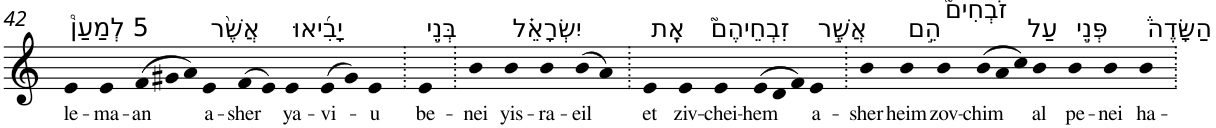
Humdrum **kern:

**kern	**text
*part1	*part1
*staff1	*staff1
*I"Piano	*
*I'Pno	*
!!LO:PB:g=z
*clefG2	*
*k[]	*
=42	=42
!LO:TX:a:t=5 לְמַעַן֩	!
!	!LO:LY:b
4e	le-
!	!LO:LY:b
4e	-ma-
*Xtuplet	*
!	!LO:LY:b
(>12f	-an
12g#X	.
12a)	.
!LO:TX:a:t=אֲשֶׁ֨ר	!
!	!LO:LY:b
4e	a-
!	!LO:LY:b
(>8f	-sher
8e)	.
!LO:TX:a:t=יָבִ֜יאוּ	!
!	!LO:LY:b
4e	ya-
!	!LO:LY:b
(>8e	-vi-
8g#)	.
!	!LO:LY:b
4e	-u
=43.	=43.
!LO:TX:a:t=בְּנֵ֣י	!
!	!LO:LY:b
4e	be-
=44.	=44.
!	!LO:LY:b
4b	-nei
!LO:TX:a:t=יִשְׂרָאֵ֗ל	!
!	!LO:LY:b
4b	yis-
!	!LO:LY:b
4b	-ra-
!	!LO:LY:b
(>8b	-eil
8a)	.
=45.	=45.
!LO:TX:a:t=אֶֽת	!
!	!LO:LY:b
4e	et
!LO:TX:a:t=זִבְחֵיהֶם֮	!
!	!LO:LY:b
4e	ziv-
!	!LO:LY:b
4e	-chei-
!	!LO:LY:b
(>12e	-hem
12d	.
12f)	.
!LO:TX:a:t=אֲשֶׁ֣ר	!
!	!LO:LY:b
4e	a-
=46.	=46.
!	!LO:LY:b
4b	-sher
!LO:TX:a:t=הֵ֣ם	!
!	!LO:LY:b
4b	heim
!LO:TX:a:t=זֹבְחִים֮	!
!	!LO:LY:b
4b	zov-
!	!LO:LY:b
(>12b	-chim
12a	.
12cc)	.
!LO:TX:a:t=עַל	!
!	!LO:LY:b
4b	al
!LO:TX:a:t=פְּנֵ֣י	!
!	!LO:LY:b
4b	pe-
!	!LO:LY:b
4b	-nei
!LO:TX:a:t=הַשָּׂדֶה֒	!
!	!LO:LY:b
4b	ha-
=.	=.
*-	*-
